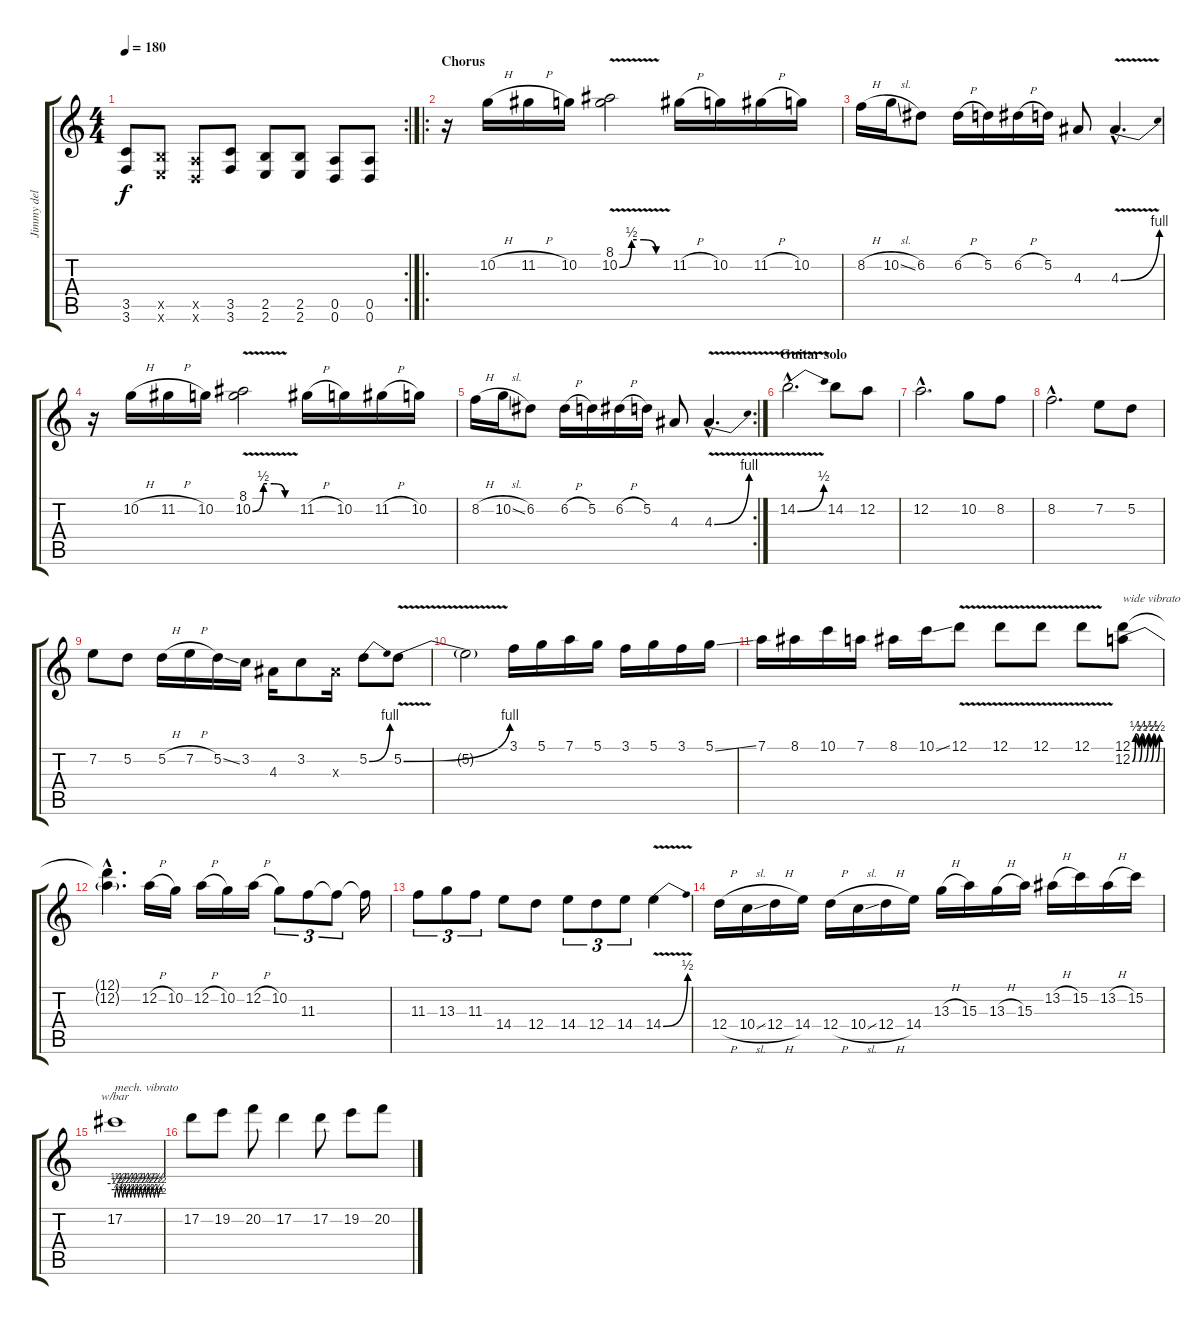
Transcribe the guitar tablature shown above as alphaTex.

\track ("Jimmy del Rivo / Lead guitar" "Jimmy del ") {instrument distortionguitar}
\staff {score tabs}
\tuning (D4 A3 Gb3 D3 A2 D2) {hide}
\rc 2
\ts (4 4)
\tempo 180
\clef g2
\ks c
(3.5 3.6).8{dy f} (2.5{x} 2.6{x}).8 (0.5{x} 0.6{x}).8 (3.5 3.6).8 (2.5 2.6).8 (2.5 2.6).8 (0.5 0.6).8 (0.5 0.6).8 |
\ro
\section ("" "Chorus")
r.16 10.2{h}.16 11.2{h}.16 10.2.16 (8.1 10.2{be (custom 0 0 15 2 30 2 45 0 60 0) v}).2 11.2{h}.16 10.2.16 11.2{h}.16 10.2.16 |
8.2{h}.16 10.2{sl}.16 6.2.8 6.2{h}.16 5.2.16 6.2{h}.16 5.2.16 4.3.8 4.3{be (bend 0 0 60 4) v hac}.4{d} |
r.16 10.2{h}.16 11.2{h}.16 10.2.16 (8.1 10.2{be (custom 0 0 15 2 30 2 45 0 60 0) v}).2 11.2{h}.16 10.2.16 11.2{h}.16 10.2.16 |
\rc 2
8.2{h}.16 10.2{sl}.16 6.2.8 6.2{h}.16 5.2.16 6.2{h}.16 5.2.16 4.3.8 4.3{be (bend 0 0 60 4) v hac}.4{d} |
\section ("" "Guitar solo")
14.2{be (bend 0 0 60 2) v hac}.2{d} 14.2.8 12.2.8 |
12.2{hac}.2{d} 10.2.8 8.2.8 |
8.2{hac}.2{d} 7.2.8 5.2.8 |
7.2.8 5.2.8 5.2{h}.16 7.2{h}.16 5.2{ss}.16 3.2.16 4.3.16 3.2.8 4.3{x}.16 5.2{be (bend 0 0 60 4)}.8 5.2{be (bend 0 0 60 4) v}.8 |
5.2{t}.2 3.1.16 5.1.16 7.1.16 5.1.16 3.1.16 5.1.16 3.1.16 5.1{ss}.16 |
7.1.16 8.1.16 10.1.16 7.1.16 8.1.16 10.1{ss}.16 12.1{v}.8 12.1{v}.8 12.1{v}.8 12.1{v}.8 (12.1 12.2{be (custom 0 0 7 2 15 0 21 2 27 0 35 2 40 0 47 2 52 0 60 2)}).8{txt "wide vibrato"} |
(12.1{hac t} 12.2{hac t}).4{d} 12.2{h}.16 10.2.16 12.2{h}.16 10.2.16 12.2{h}.16 10.2.8{tu (3 2)} 11.3.8{tu (3 2)} 11.3{t}.8{tu (3 2)} 11.3{t}.16 |
11.3.8{tu (3 2)} 13.3.8{tu (3 2)} 11.3.8{tu (3 2)} 14.4.8 12.4.8 14.4.8{tu (3 2)} 12.4.8{tu (3 2)} 14.4.8{tu (3 2)} 14.4{be (bend 0 0 60 2) v}.4 |
12.4{h}.16 10.4{sl}.16 12.4{h}.16 14.4.16 12.4{h}.16 10.4{sl}.16 12.4{h}.16 14.4.16 13.3{h}.16 15.3.16 13.3{h}.16 15.3.16 13.2{h}.16 15.2.16 13.2{h}.16 15.2.16 |
17.2.1{tbe (custom default 0 -2 2 2 5 -2 7 2 10 -2 12 2 15 -2 18 2 20 -2 22 2 25 -2 27 2 30 -2 32 2 35 -2 38 2 40 -2 42 2 45 -2 47 2 50 -2 53 2 55 -2 58 2 60 0) txt "mech. vibrato"} |
17.2.8 19.2.8 20.2.8 17.2.4 17.2.8 19.2.8 20.2.8
